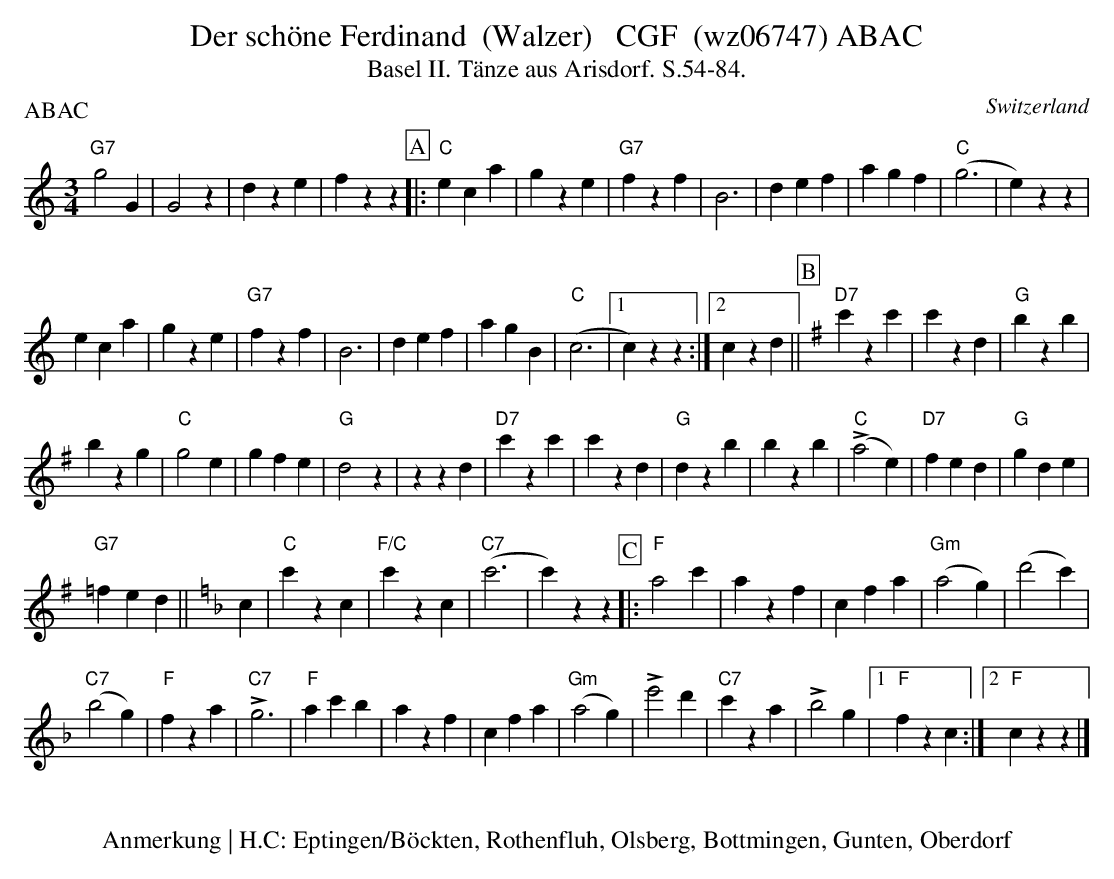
X:1
T:Der schöne Ferdinand  (Walzer)   CGF  (wz06747) ABAC
T: Basel II. Tänze aus Arisdorf. S.54-84.
P:ABAC
M:3/4
L:1/4
O:Switzerland
K:C major
"G7"g2G | G2z | dze | fzz  [P:A] |: "C"eca | gze | "G7"fzf | B3 | def | agf | ("C"g3 | e) zz |
eca | gze | "G7"fzf | B3 | def | agB | ("C"c3 |1 c)zz :|2 czd || [P:B] [K:G] "D7"c'zc' | c'zd | "G"bzb |
bzg | "C"g2e | gfe | "G"d2z | zzd | "D7"c'zc' | c'zd | "G"dzb | bzb | (!>!"C"a2e) | "D7"fed | "G"gde |
"G7"=fed || [K:F] c | "C"c'zc | "F/C"c'zc | ("C7"c'3 | c')zz  [P:C] |: "F"a2c' | azf | cfa | ("Gm"a2g) | (d'2c') |
("C7"b2g)  | "F"fza | !>!"C7"g3 | "F"ac'b | azf | cfa | ("Gm"a2g) | !>!e'2d' | "C7"c'za | !>!b2g |1 "F"fzc :|2 "F"czz |]
W:
W:Anmerkung | H.C: Eptingen/Böckten, Rothenfluh, Olsberg, Bottmingen, Gunten, Oberdorf
